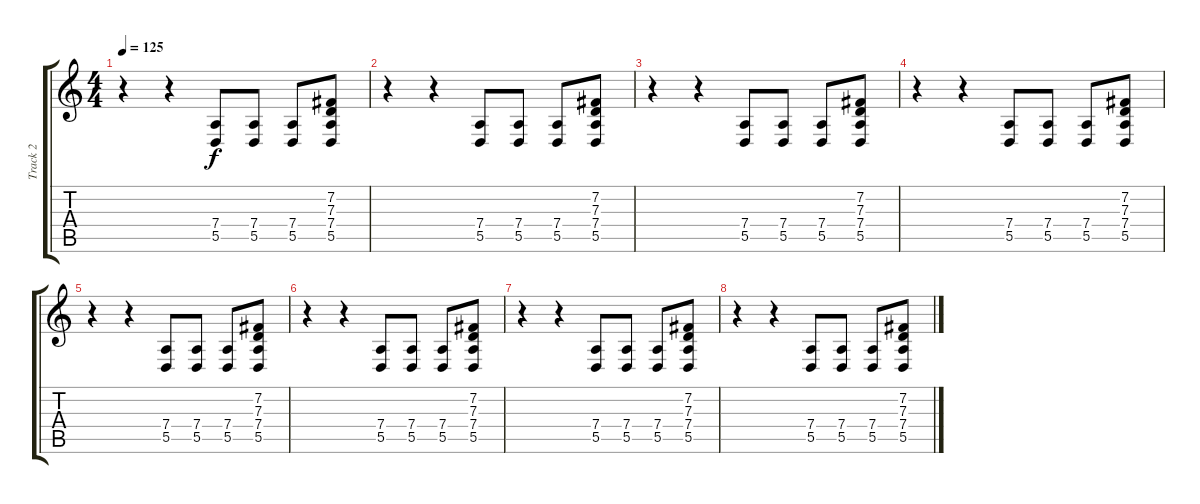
\track ("Track 2" "Track 2") {instrument acousticgrandpiano}
\staff {score tabs}
\tuning (E4 B3 G3 D3 A2 E2) {hide}
\ts (4 4)
\tempo 125
\clef g2
\ks c
r.4{dy f} r.4 (7.4 5.5).8 (7.4 5.5).8 (7.4 5.5).8 (7.2 7.3 7.4 5.5).8 |
r.4 r.4 (7.4 5.5).8 (7.4 5.5).8 (7.4 5.5).8 (7.2 7.3 7.4 5.5).8 |
r.4 r.4 (7.4 5.5).8 (7.4 5.5).8 (7.4 5.5).8 (7.2 7.3 7.4 5.5).8 |
r.4 r.4 (7.4 5.5).8 (7.4 5.5).8 (7.4 5.5).8 (7.2 7.3 7.4 5.5).8 |
r.4 r.4 (7.4 5.5).8 (7.4 5.5).8 (7.4 5.5).8 (7.2 7.3 7.4 5.5).8 |
r.4 r.4 (7.4 5.5).8 (7.4 5.5).8 (7.4 5.5).8 (7.2 7.3 7.4 5.5).8 |
r.4 r.4 (7.4 5.5).8 (7.4 5.5).8 (7.4 5.5).8 (7.2 7.3 7.4 5.5).8 |
r.4 r.4 (7.4 5.5).8 (7.4 5.5).8 (7.4 5.5).8 (7.2 7.3 7.4 5.5).8
